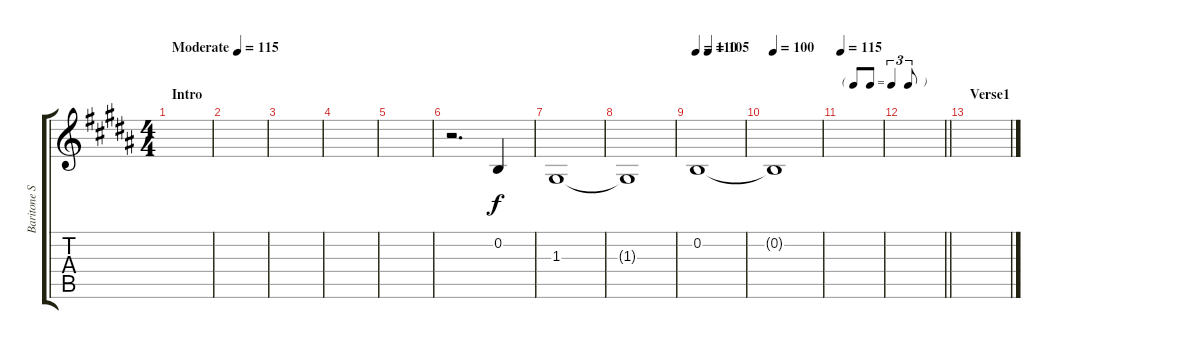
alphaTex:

\track ("Baritone Saxophone" "Baritone S") {instrument tenorsax}
\staff {score tabs}
\tuning (E4 B3 G3 D3 A2 E2) {hide}
\ts (4 4)
\section ("" "Intro")
\tempo (115 "Moderate")
\clef g2
\ks b
|
|
|
|
|
r.2{d} 0.2.4 |
1.3.1 |
1.3{t}.1 |
\tempo 110
\tempo (105 0.25)
0.2.1 |
\tempo 100
0.2{t}.1 |
\tf triplet8th
\tempo 115
|
\barLineRight lightlight
|
\section ("" "Verse1")
